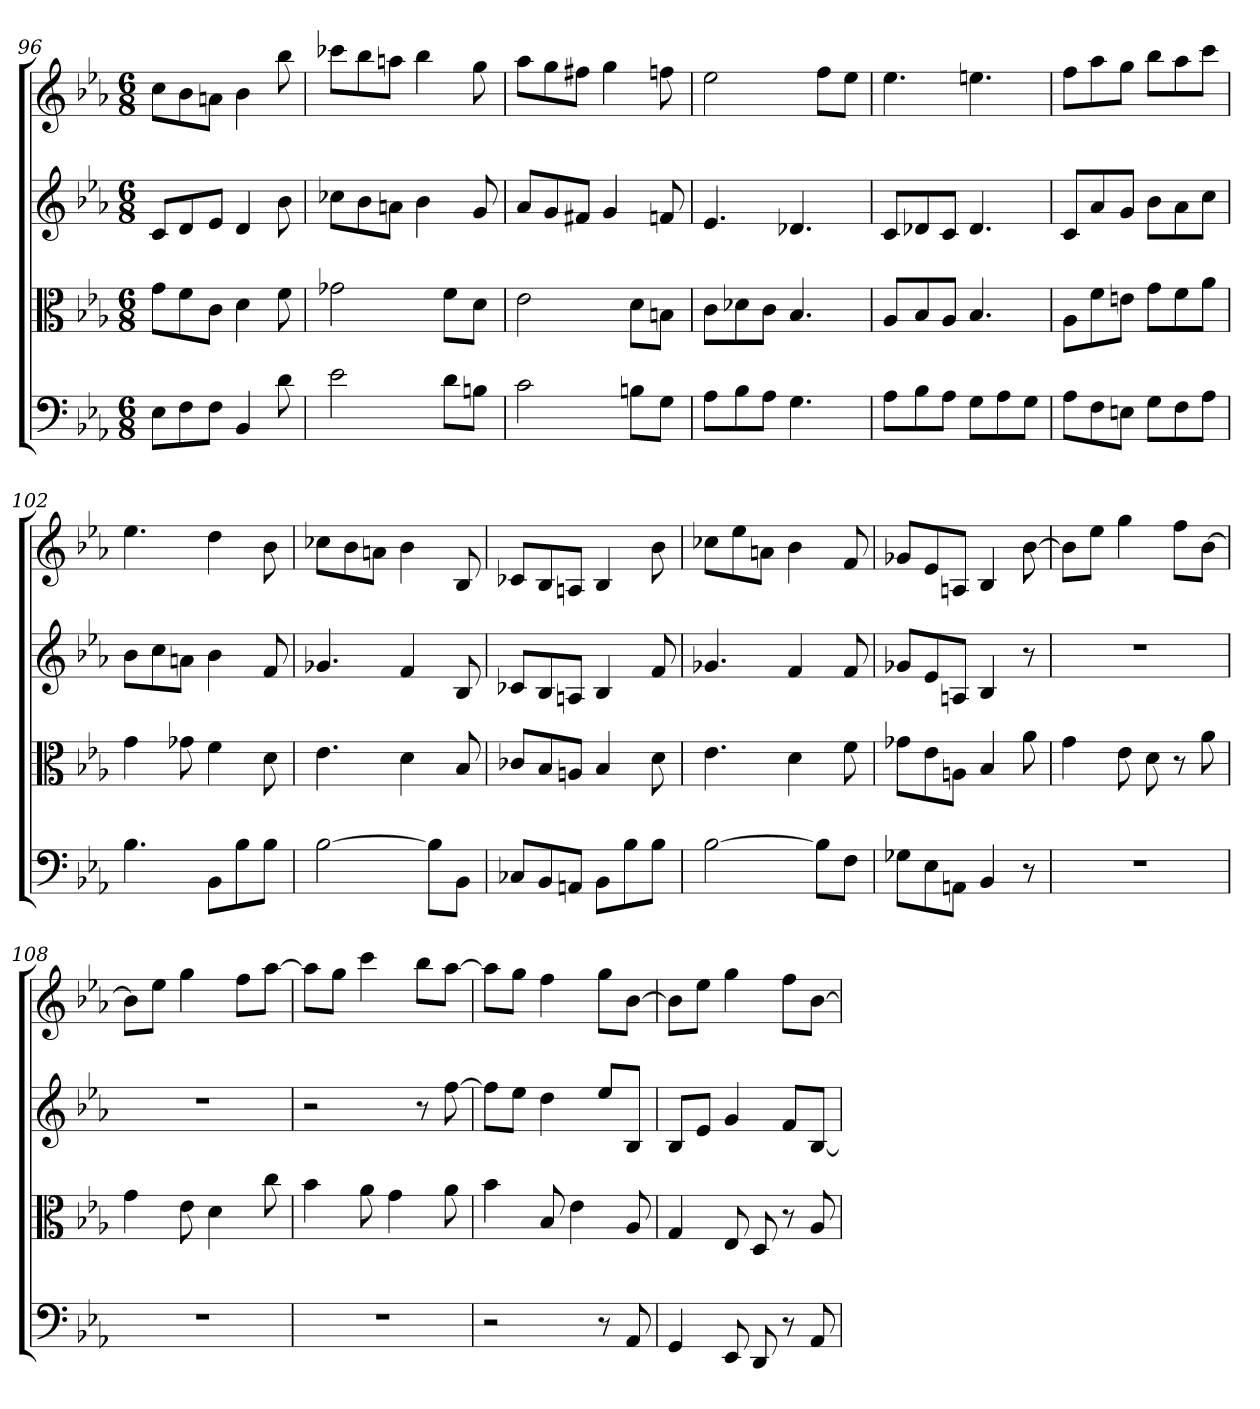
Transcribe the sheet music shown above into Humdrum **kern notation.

**kern	**kern	**kern	**kern
*part4	*part3	*part2	*part1
*staff4	*staff3	*staff2	*staff1
*clefF4	*clefC3	*	*
*k[b-e-a-]	*k[b-e-a-]	*k[b-e-a-]	*k[b-e-a-]
*E-:	*E-:	*E-:	*E-:
*M6/8	*M6/8	*M6/8	*M6/8
=96	=96	=96	=96
8E-\L	8g\L	8cL	8ccL
8F\	8f\	8d	8b-
8F\J	8c\J	8e-J	8anJ
4BB-	4d	4d	4b-
8d	8f	8b-	8bb-
=97	=97	=97	=97
2e-	2g-X	8cc-XL	8ccc-XL
.	.	8b-	8bb-
.	.	8anJ	8aanJ
.	.	4b-	4bb-
8d\L	8f\L	.	.
8Bn\J	8d\J	8g	8gg
=98	=98	=98	=98
2c	2e-	8a-L	8aa-L
.	.	8g	8gg
.	.	8f#XJ	8ff#XJ
.	.	4g	4gg
8Bn\L	8d\L	.	.
8G\J	8Bn\J	8fn	8ffn
=99	=99	=99	=99
8A-\L	8c\L	4.e-	2ee-
8B-\	8d-X\	.	.
8A-\J	8c\J	.	.
4.G	4.B-	4.d-X	.
.	.	.	8ffL
.	.	.	8ee-J
=100	=100	=100	=100
8A-\L	8A-/L	8cL	4.ee-
8B-\	8B-/	8d-X	.
8A-\J	8A-/J	8cJ	.
8G\L	4.B-	4.d-	4.een
8A-\	.	.	.
8G\J	.	.	.
=101	=101	=101	=101
8A-\L	8A-\L	8cL	8ffL
8F\	8f\	8a-	8aa-
8En\J	8en\J	8gJ	8ggJ
8G\L	8g\L	8b-L	8bb-L
8F\	8f\	8a-	8aa-
8A-\J	8a-\J	8ccJ	8cccJ
=102	=102	=102	=102
4.B-	4g	8b-L	4.ee-
.	.	8cc	.
.	8g-X	8anJ	.
8BB-\L	4f	4b-	4dd
8B-\	.	.	.
8B-\J	8d	8f	8b-
=103	=103	=103	=103
[2B-	4.e-	4.g-X	8cc-XL
.	.	.	8b-
.	.	.	8anJ
.	4d	4f	4b-
8B-\L]	.	.	.
8BB-\J	8B-	8B-	8B-
=104	=104	=104	=104
8C-X/L	8c-X/L	8c-XL	8c-XL
8BB-/	8B-/	8B-	8B-
8AAn/J	8An/J	8AnJ	8AnJ
8BB-\L	4B-	4B-	4B-
8B-\	.	.	.
8B-\J	8d	8f	8b-
=105	=105	=105	=105
[2B-	4.e-	4.g-X	8cc-XL
.	.	.	8ee-
.	.	.	8anJ
.	4d	4f	4b-
8B-\L]	.	.	.
8F\J	8f	8f	8f
=106	=106	=106	=106
8G-X\L	8g-X\L	8g-XL	8g-XL
8E-\	8e-\	8e-	8e-
8AAn\J	8An\J	8AnJ	8AnJ
4BB-	4B-	4B-	4B-
8r	8a-	8r	[8b-
=107	=107	=107	=107
2.r	4g	2.r	8b-L]
.	.	.	8ee-J
.	8e-	.	4gg
.	8d	.	.
.	8r	.	8ffL
.	8a-	.	[8b-J
=108	=108	=108	=108
2.r	4g	2.r	8b-L]
.	.	.	8ee-J
.	8e-	.	4gg
.	4d	.	.
.	.	.	8ffL
.	8cc	.	[8aa-J
=109	=109	=109	=109
2.r	4b-	2r	8aa-L]
.	.	.	8ggJ
.	8a-	.	4ccc
.	4g	.	.
.	.	8r	8bb-L
.	8a-	[8ff	[8aa-J
=110	=110	=110	=110
2r	4b-	8ffL]	8aa-L]
.	.	8ee-J	8ggJ
.	8B-	4dd	4ff
.	4e-	.	.
8r	.	8ee-L	8ggL
8AA-	8A-	8B-J	[8b-J
=111	=111	=111	=111
4GG	4G	8B-L	8b-L]
.	.	8e-J	8ee-J
8EE-	8E-	4g	4gg
8DD	8D	.	.
8r	8r	8fL	8ffL
8AA-	8A-	[8B-J	[8b-J
=	=	=	=
*-	*-	*-	*-
